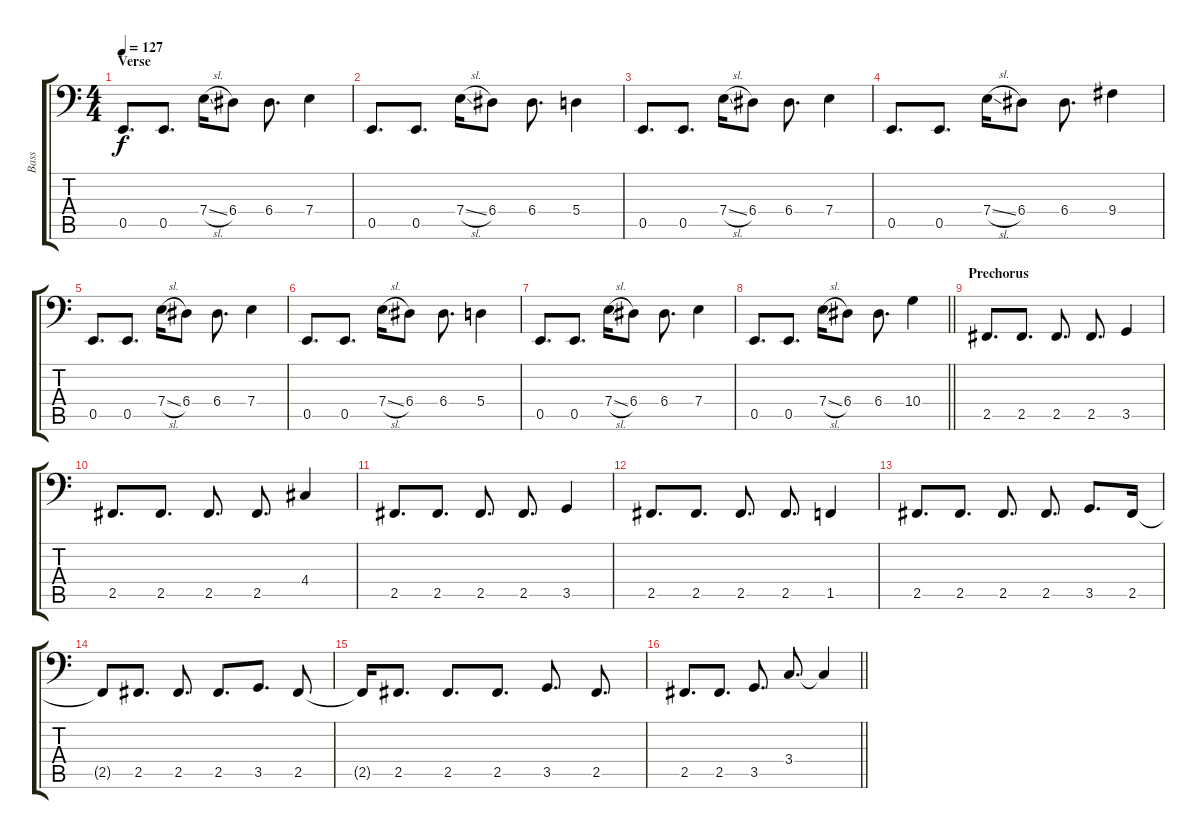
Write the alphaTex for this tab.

\track ("Bass" "Bass") {instrument electricbassfinger}
\staff {score tabs}
\tuning (B2 G2 D2 A1 E1 B0) {hide}
\ts (4 4)
\section ("" "Verse")
\tempo 127
\clef f4
\ks c
0.5.8{d dy f} 0.5.8{d} 7.4{sl}.16 6.4.8 6.4.8{d} 7.4.4 |
0.5.8{d} 0.5.8{d} 7.4{sl}.16 6.4.8 6.4.8{d} 5.4.4 |
0.5.8{d} 0.5.8{d} 7.4{sl}.16 6.4.8 6.4.8{d} 7.4.4 |
0.5.8{d} 0.5.8{d} 7.4{sl}.16 6.4.8 6.4.8{d} 9.4.4 |
0.5.8{d} 0.5.8{d} 7.4{sl}.16 6.4.8 6.4.8{d} 7.4.4 |
0.5.8{d} 0.5.8{d} 7.4{sl}.16 6.4.8 6.4.8{d} 5.4.4 |
0.5.8{d} 0.5.8{d} 7.4{sl}.16 6.4.8 6.4.8{d} 7.4.4 |
\barLineRight lightlight
0.5.8{d} 0.5.8{d} 7.4{sl}.16 6.4.8 6.4.8{d} 10.4.4 |
\section ("" "Prechorus")
2.5.8{d} 2.5.8{d} 2.5.8{d} 2.5.8{d} 3.5.4 |
2.5.8{d} 2.5.8{d} 2.5.8{d} 2.5.8{d} 4.4.4 |
2.5.8{d} 2.5.8{d} 2.5.8{d} 2.5.8{d} 3.5.4 |
2.5.8{d} 2.5.8{d} 2.5.8{d} 2.5.8{d} 1.5.4 |
2.5.8{d} 2.5.8{d} 2.5.8{d} 2.5.8{d} 3.5.8{d} 2.5.16 |
2.5{t}.8 2.5.8{d} 2.5.8{d} 2.5.8{d} 3.5.8{d} 2.5.8 |
2.5{t}.16 2.5.8{d} 2.5.8{d} 2.5.8{d} 3.5.8{d} 2.5.8{d} |
\barLineRight lightlight
2.5.8{d} 2.5.8{d} 3.5.8{d} 3.4.8{d} 3.4{t}.4
